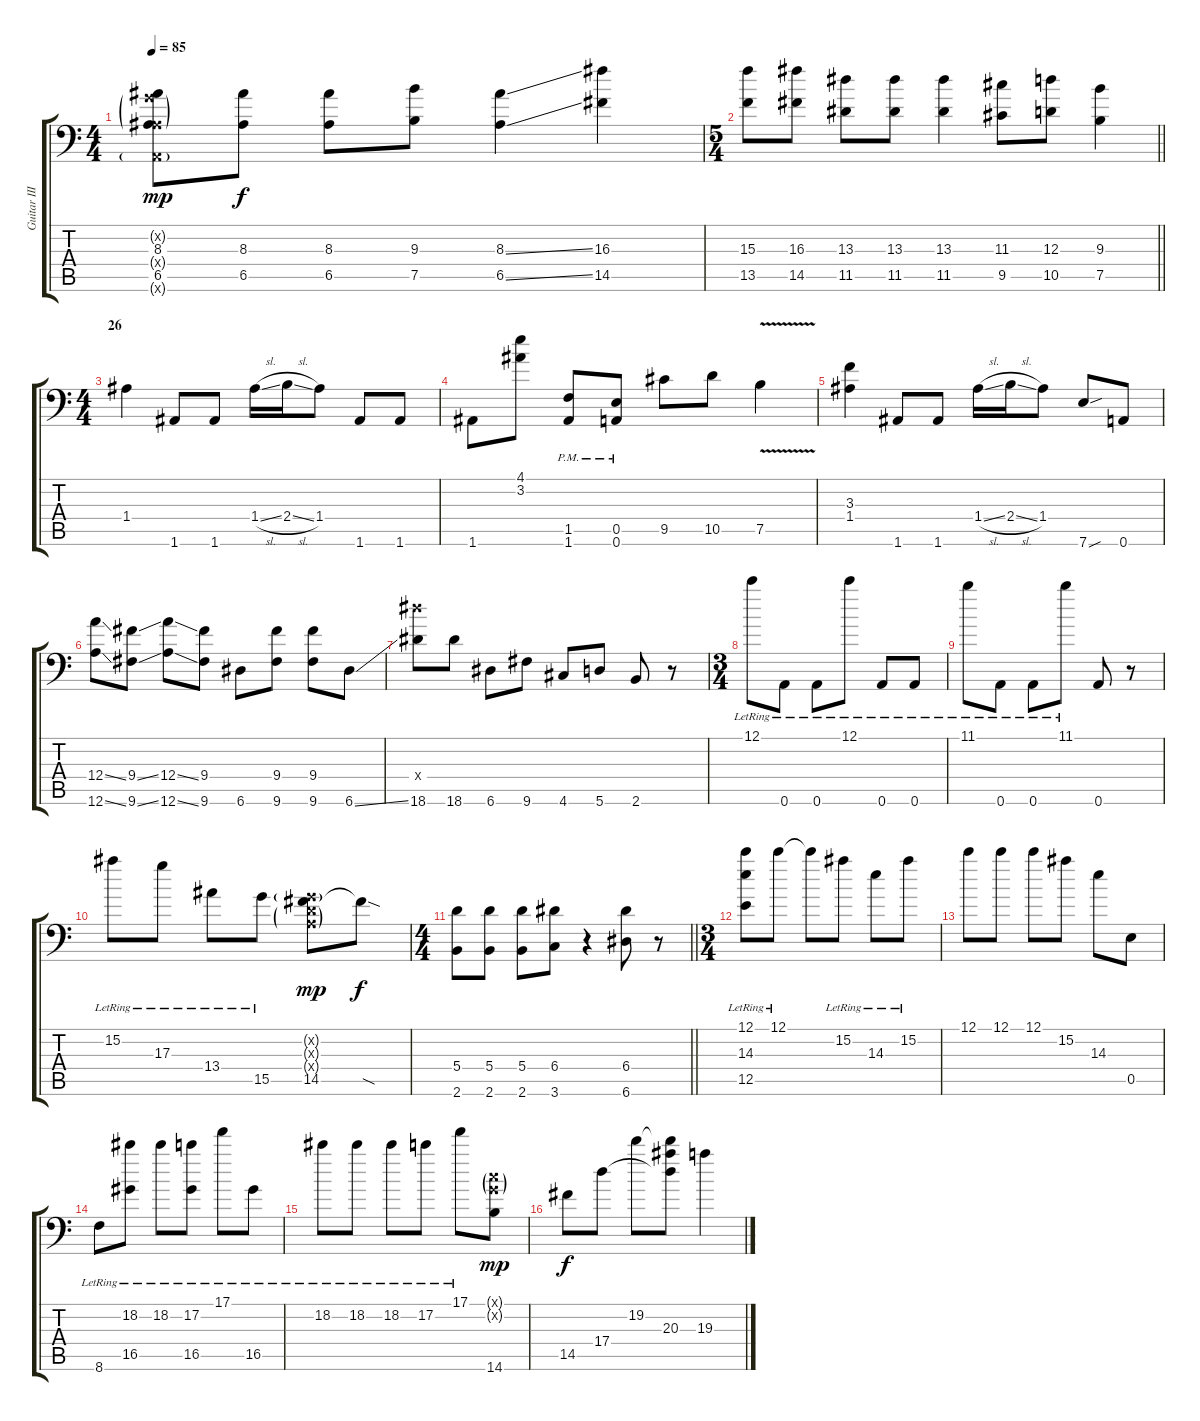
\track ("Guitar III" "Guitar III") {instrument distortionguitar}
\staff {score tabs}
\tuning (C4 G3 D3 A2 E2 A1) {hide}
\ts (4 4)
\tempo 85
\clef f4
\ks c
(0.2{g x} 8.3 0.4{g x} 6.5 0.6{g x}).8{dy mp} (8.3 6.5).8{dy f} (8.3 6.5).8 (9.3 7.5).8 (8.3{ss} 6.5{ss}).4 (16.3 14.5).4 |
\ts (5 4)
\barLineRight lightlight
(15.3 13.5).8 (16.3 14.5).8 (13.3 11.5).8 (13.3 11.5).8 (13.3 11.5).4 (11.3 9.5).8 (12.3 10.5).8 (9.3 7.5).4 |
\ts (4 4)
\section ("" "26")
1.4.4 1.6.8 1.6.8 1.4{sl}.16 2.4{sl}.16 1.4.8 1.6.8 1.6.8 |
1.6.8 (4.1 3.2).8 (1.5{pm} 1.6{pm}).8 (0.5{pm} 0.6{pm}).8 9.5.8 10.5.8 7.5{v}.4 |
(3.3 1.4).4 1.6.8 1.6.8 1.4{sl}.16 2.4{sl}.16 1.4.8 7.6{sou}.8 0.6.8 |
(12.4{ss} 12.6{ss}).8 (9.4{ss} 9.6{ss}).8 (12.4{ss} 12.6{ss}).8 (9.4 9.6).8 6.6.8 (9.4 9.6).8 (9.4 9.6).8 6.6{ss}.8 |
(18.4{x} 18.6).8 18.6.8 6.6.8 9.6.8 4.6.8 5.6.8 2.6.8 r.8 |
\ts (3 4)
12.1{lr}.8 0.6{lr}.8 0.6{lr}.8 12.1{lr}.8 0.6{lr}.8 0.6{lr}.8 |
11.1{lr}.8 0.6{lr}.8 0.6{lr}.8 11.1{lr}.8 0.6.8 r.8 |
15.2{lr}.8 17.3{lr}.8 13.4{lr}.8 15.5{lr}.8 (0.2{g x} 0.3{g x} 0.4{g x} 14.5).8{dy mp} 14.5{sod t}.8{dy f} |
\ts (4 4)
\barLineRight lightlight
(5.4 2.6).8 (5.4 2.6).8 (5.4 2.6).8 (6.4 3.6).8 r.4 (6.4 6.6).8 r.8 |
\ts (3 4)
\section ("" "")
(12.1{lr} 14.3{lr} 12.5{lr}).8 12.1{lr}.8 12.1{t}.8 15.2{lr}.8 14.3{lr}.8 15.2{lr}.8 |
12.1.8 12.1.8 12.1.8 15.2.8 14.3.8 0.5.8 |
8.6{lr}.8 (18.2{lr} 16.5{lr}).8 18.2{lr}.8 (17.2{lr} 16.5).8 17.1{lr}.8 16.5{lr}.8 |
18.2{lr}.8 18.2{lr}.8 18.2{lr}.8 17.2{lr}.8 17.1{lr}.8 (0.1{g x} 0.2{g x} 14.6).8{dy mp} |
14.5.8{dy f} 17.4.8 19.2.8 (19.2{t} 20.3 17.4{t}).8 19.3.4
